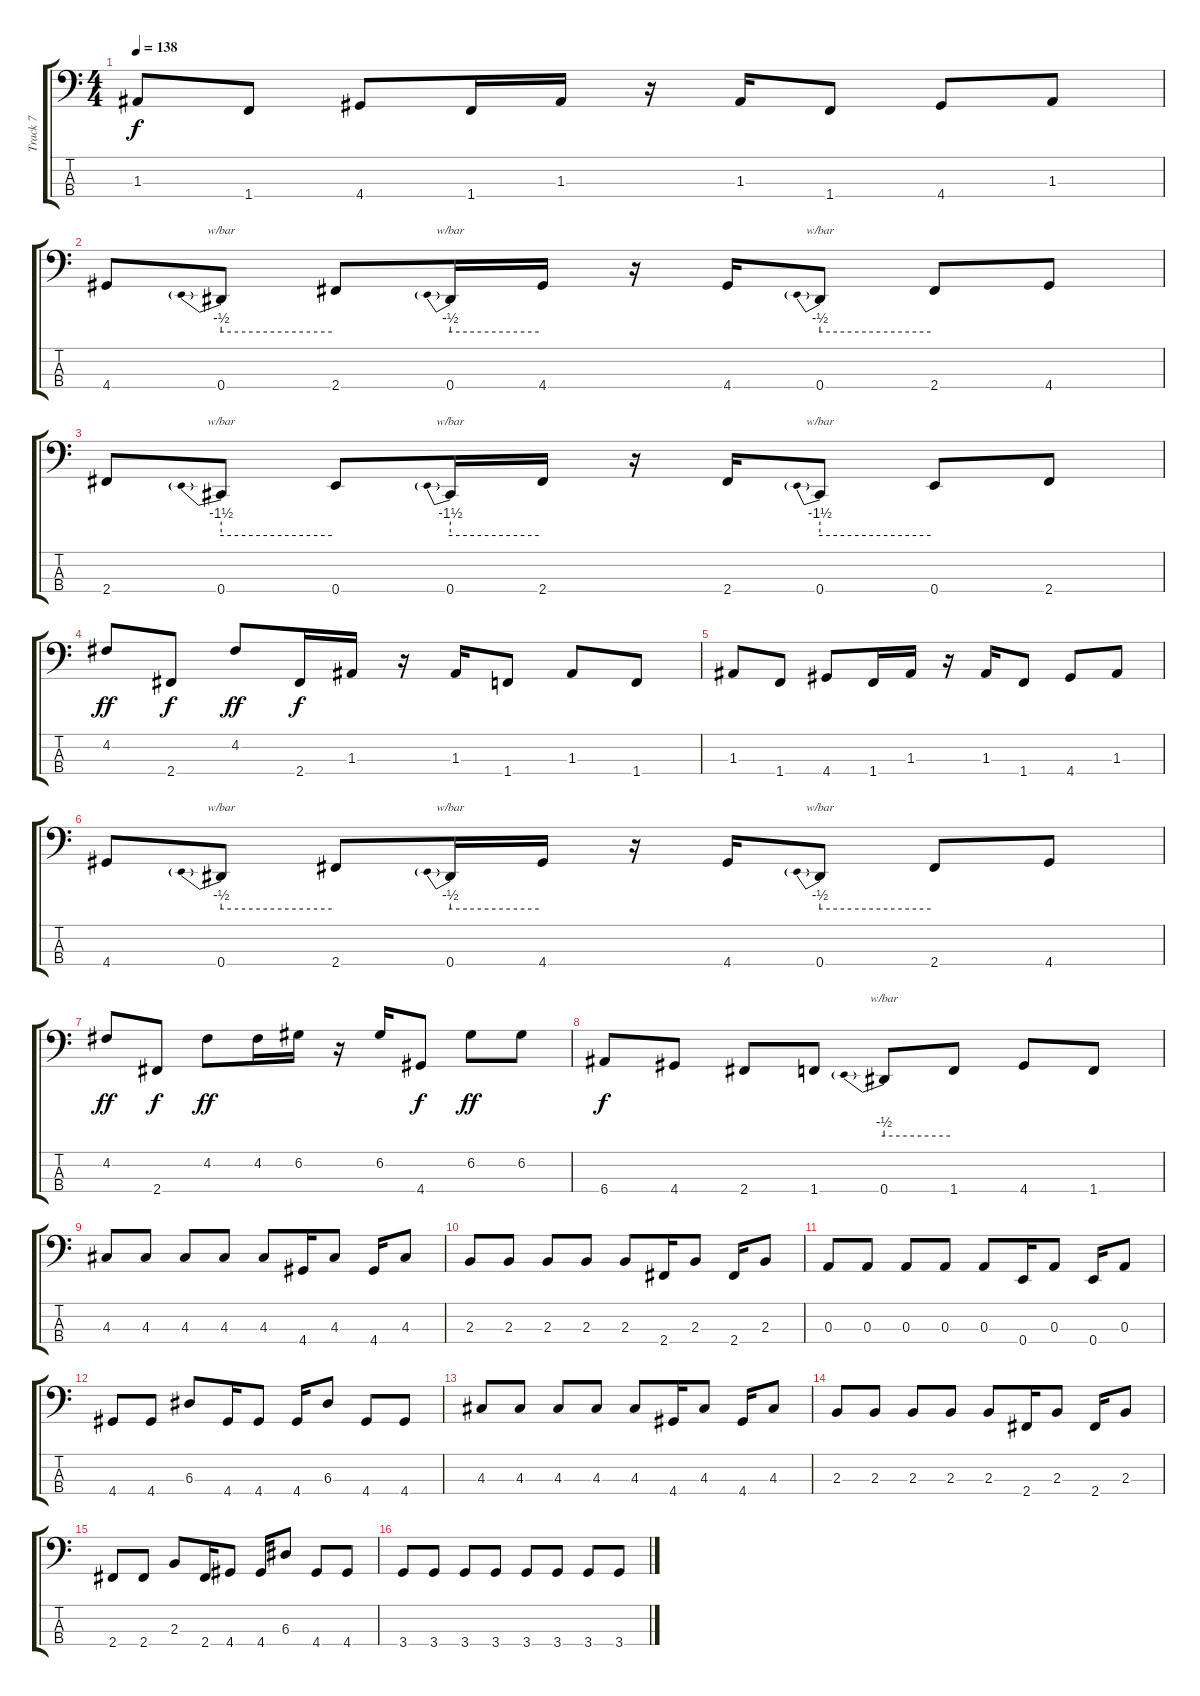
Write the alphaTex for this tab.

\track ("Track 7" "Track 7") {instrument electricbasspick}
\staff {score tabs}
\tuning (G2 D2 A1 E1) {hide}
\ts (4 4)
\tempo 138
\clef f4
\ks c
1.3.8{dy f} 1.4.8 4.4.8 1.4.16 1.3.16 r.16 1.3.16 1.4.8 4.4.8 1.3.8 |
4.4.8 0.4.8{tbe (predive default 0 -2 60 -2)} 2.4.8 0.4.16{tbe (predive default 0 -2 60 -2)} 4.4.16 r.16 4.4.16 0.4.8{tbe (predive default 0 -2 60 -2)} 2.4.8 4.4.8 |
2.4.8 0.4.8{tbe (predive default 0 -6 60 -6)} 0.4.8 0.4.16{tbe (predive default 0 -6 60 -6)} 2.4.16 r.16 2.4.16 0.4.8{tbe (predive default 0 -6 60 -6)} 0.4.8 2.4.8 |
4.2.8{dy ff} 2.4.8{dy f} 4.2.8{dy ff} 2.4.16{dy f} 1.3.16 r.16 1.3.16 1.4.8 1.3.8 1.4.8 |
1.3.8 1.4.8 4.4.8 1.4.16 1.3.16 r.16 1.3.16 1.4.8 4.4.8 1.3.8 |
4.4.8 0.4.8{tbe (predive default 0 -2 60 -2)} 2.4.8 0.4.16{tbe (predive default 0 -2 60 -2)} 4.4.16 r.16 4.4.16 0.4.8{tbe (predive default 0 -2 60 -2)} 2.4.8 4.4.8 |
4.2.8{dy ff} 2.4.8{dy f} 4.2.8{dy ff} 4.2.16 6.2.16 r.16 6.2.16 4.4.8{dy f} 6.2.8{dy ff} 6.2.8 |
6.4.8{dy f} 4.4.8 2.4.8 1.4.8 0.4.8{tbe (predive default 0 -2 60 -2)} 1.4.8 4.4.8 1.4.8 |
4.3.8 4.3.8 4.3.8 4.3.8 4.3.8 4.4.16 4.3.8 4.4.16 4.3.8 |
2.3.8 2.3.8 2.3.8 2.3.8 2.3.8 2.4.16 2.3.8 2.4.16 2.3.8 |
0.3.8 0.3.8 0.3.8 0.3.8 0.3.8 0.4.16 0.3.8 0.4.16 0.3.8 |
4.4.8 4.4.8 6.3.8 4.4.16 4.4.8 4.4.16 6.3.8 4.4.8 4.4.8 |
4.3.8 4.3.8 4.3.8 4.3.8 4.3.8 4.4.16 4.3.8 4.4.16 4.3.8 |
2.3.8 2.3.8 2.3.8 2.3.8 2.3.8 2.4.16 2.3.8 2.4.16 2.3.8 |
2.4.8 2.4.8 2.3.8 2.4.16 4.4.8 4.4.16 6.3.8 4.4.8 4.4.8 |
3.4.8 3.4.8 3.4.8 3.4.8 3.4.8 3.4.8 3.4.8 3.4.8
